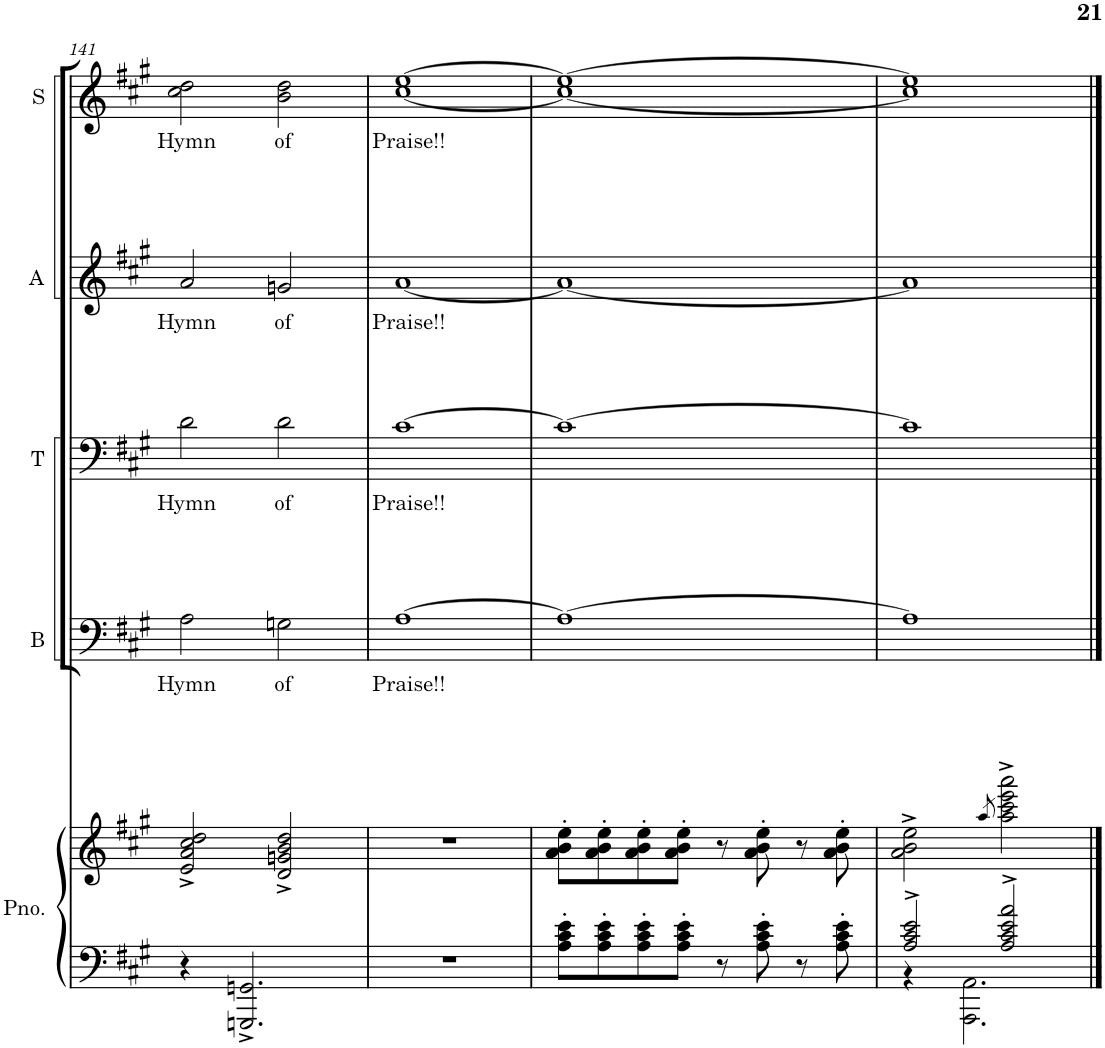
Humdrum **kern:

**kern	**kern	**kern	**text	**kern	**text	**kern	**text	**kern	**text
*part5	*part5	*part4	*part4	*part3	*part3	*part2	*part2	*part1	*part1
*staff6	*staff5	*staff4	*staff4	*staff3	*staff3	*staff2	*staff2	*staff1	*staff1
*I"Piano	*	*I"Bass	*	*I"Tenor	*	*I"Alto	*	*I"Soprano	*
*I'Pno.	*	*I'B	*	*I'T	*	*I'A	*	*I'S	*
!!LO:PB:g=z
*clefF4	*clefG2	*clefF4	*	*clefF4	*	*clefG2	*	*clefG2	*
*k[f#c#g#]	*k[f#c#g#]	*k[f#c#g#]	*	*k[f#c#g#]	*	*k[f#c#g#]	*	*k[f#c#g#]	*
*M4/4	*M4/4	*M4/4	*	*M4/4	*	*M4/4	*	*M4/4	*
=141	=141	=141	=141	=141	=141	=141	=141	=141	=141
!	!	!	!LO:LY:b	!	!LO:LY:b	!	!LO:LY:b	!	!LO:LY:b
4r	2e/^ 2a/^ 2cc#/^ 2dd/^	2A\	Hymn	2d\	Hymn	2a/	Hymn	2cc#\ 2dd\	Hymn
2.GGGn/^ 2.GGn/^	.	.	.	.	.	.	.	.	.
!	!	!	!LO:LY:b	!	!LO:LY:b	!	!LO:LY:b	!	!LO:LY:b
.	2d/^ 2gn/^ 2b/^ 2dd/^	2Gn\	of	2d\	of	2gn/	of	2b\ 2dd\	of
=142	=142	=142	=142	=142	=142	=142	=142	=142	=142
!	!	!	!LO:LY:b	!	!LO:LY:b	!	!LO:LY:b	!	!LO:LY:b
1r	1r	[1A	Praise!!	[1c#	Praise!!	[1a	Praise!!	[1cc# [1ee	Praise!!
=143	=143	=143	=143	=143	=143	=143	=143	=143	=143
8A\' 8c#\' 8e\'L	8a\' 8b\' 8ee\'L	1A_	.	1c#_	.	1a_	.	1cc#_ 1ee_	.
8A\' 8c#\' 8e\'	8a\' 8b\' 8ee\'	.	.	.	.	.	.	.	.
8A\' 8c#\' 8e\'	8a\' 8b\' 8ee\'	.	.	.	.	.	.	.	.
8A\' 8c#\' 8e\'J	8a\' 8b\' 8ee\'J	.	.	.	.	.	.	.	.
8r	8r	.	.	.	.	.	.	.	.
8A\' 8c#\' 8e\'	8a\' 8b\' 8ee\'	.	.	.	.	.	.	.	.
8r	8r	.	.	.	.	.	.	.	.
8A\' 8c#\' 8e\'	8a\' 8b\' 8ee\'	.	.	.	.	.	.	.	.
=144	=144	=144	=144	=144	=144	=144	=144	=144	=144
*^	*	*	*	*	*	*	*	*	*
2A/^ 2c#/^ 2e/^	4r	2a\^ 2b\^ 2ee\^	1A]	.	1c#]	.	1a]	.	1cc#] 1ee]	.
.	2.AAA\ 2.AA\	.	.	.	.	.	.	.	.	.
.	.	8qaa/	.	.	.	.	.	.	.	.
2A/^ 2c#/^ 2e/^ 2a/^	.	2aa\^ 2ccc#\^ 2eee\^ 2aaa\^	.	.	.	.	.	.	.	.
*v	*v	*	*	*	*	*	*	*	*	*
==	==	==	==	==	==	==	==	==	==
*-	*-	*-	*-	*-	*-	*-	*-	*-	*-
